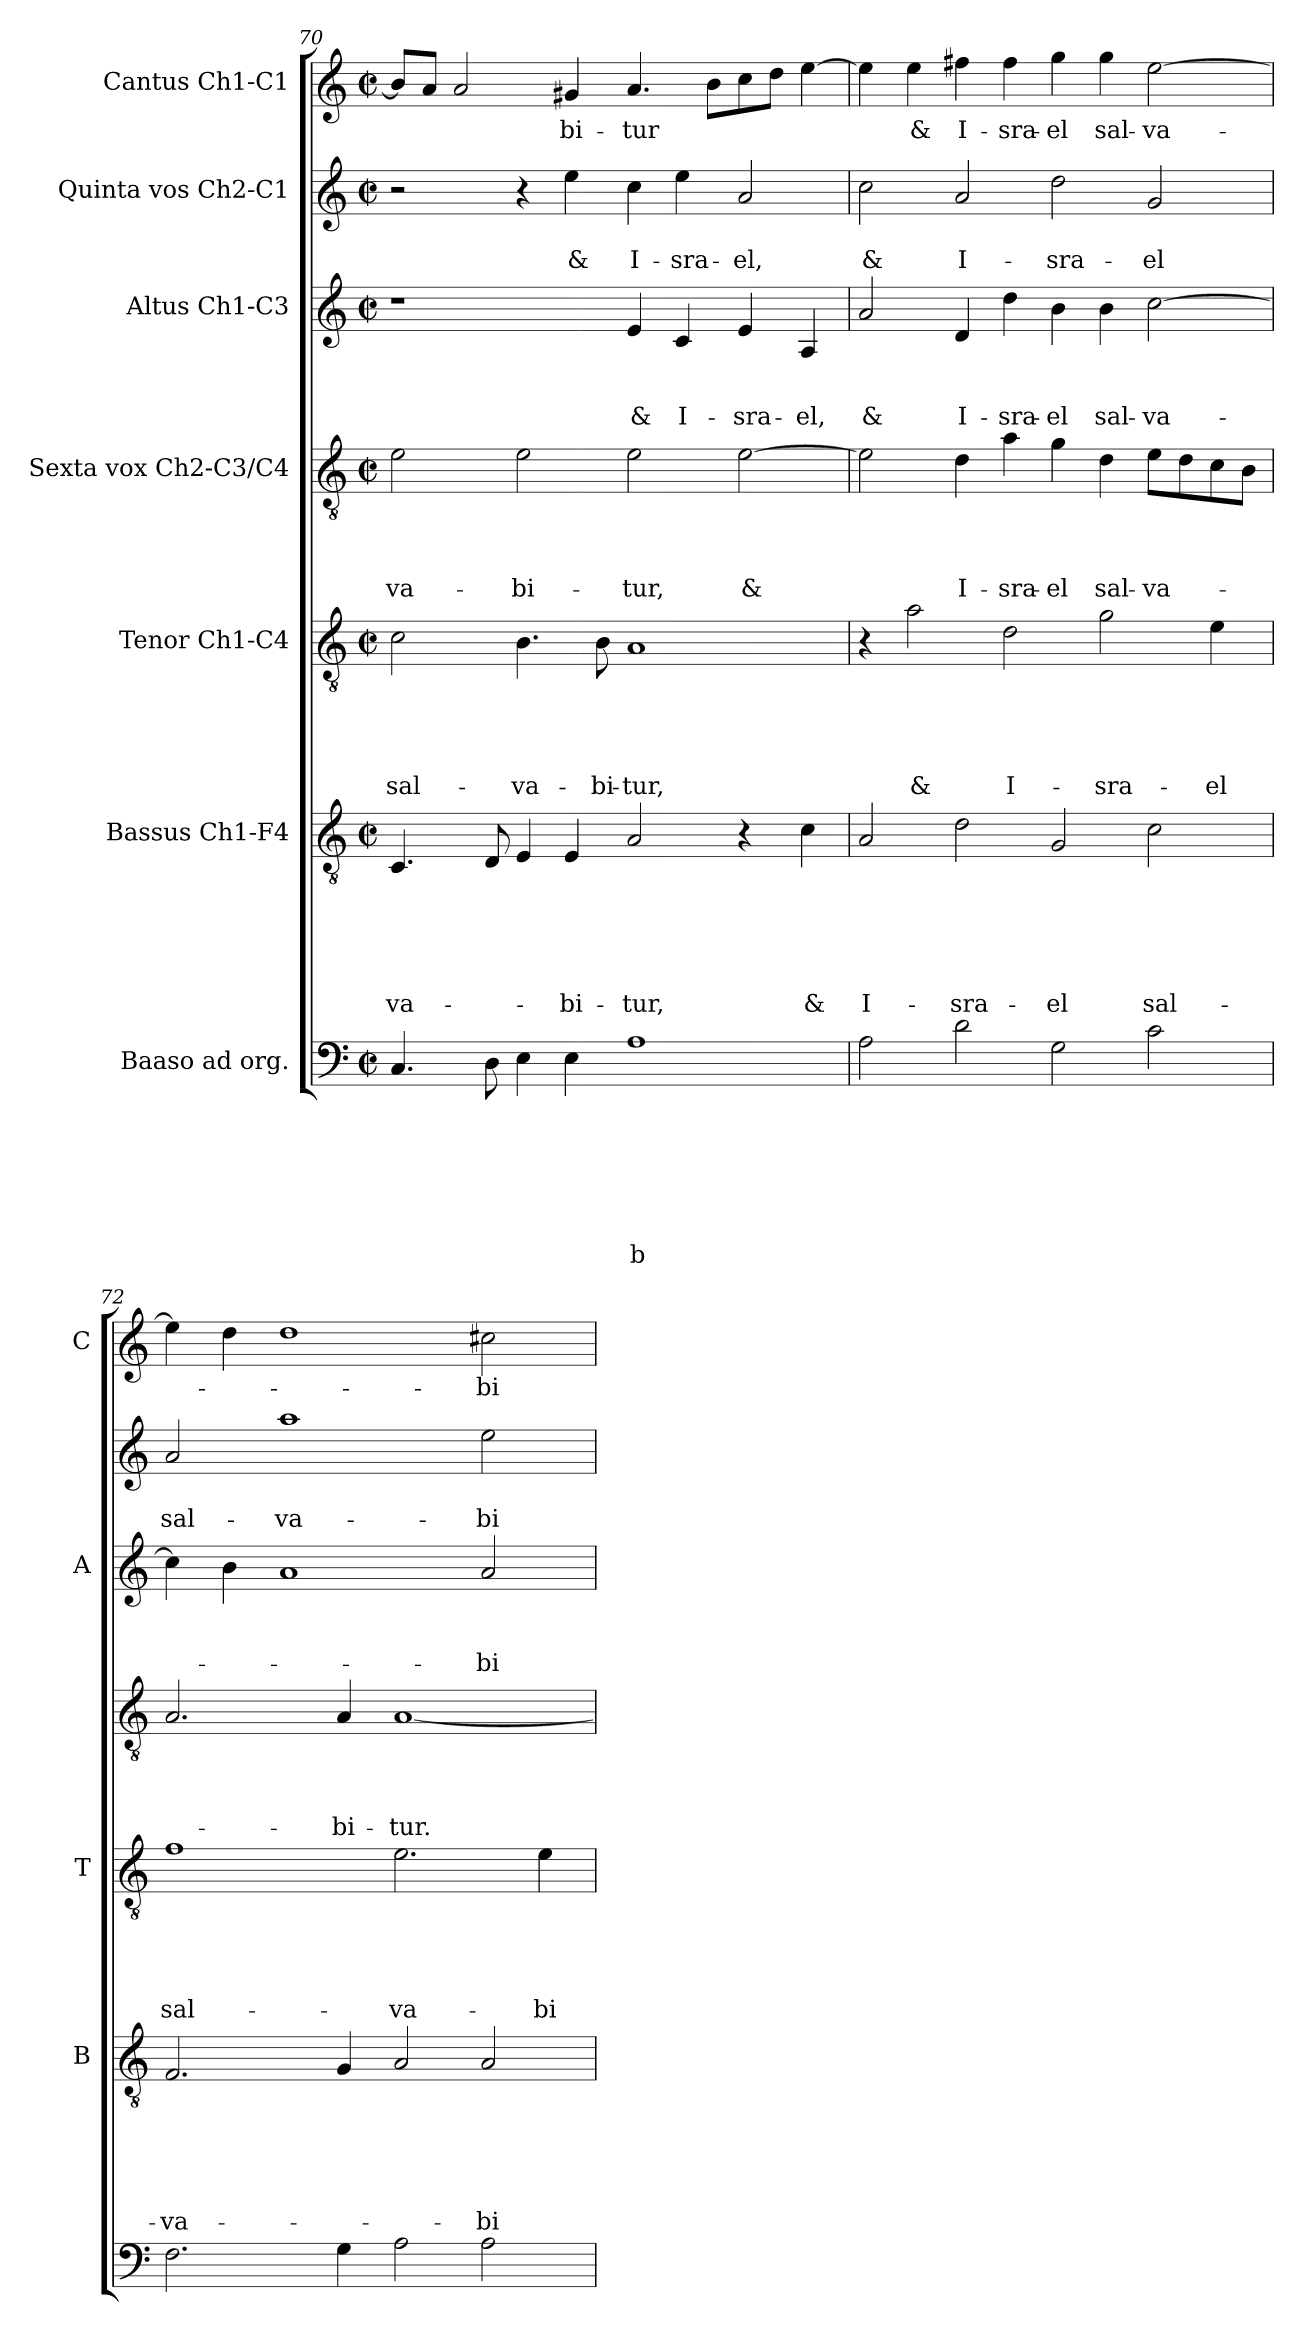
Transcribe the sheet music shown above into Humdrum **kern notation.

**kern	**text	**text	**text	**text	**text	**text	**text	**kern	**text	**text	**text	**text	**text	**text	**kern	**text	**text	**text	**text	**text	**kern	**text	**text	**text	**text	**kern	**text	**text	**text	**kern	**text	**text	**kern	**text
*part7	*part7	*part7	*part7	*part7	*part7	*part7	*part7	*part6	*part6	*part6	*part6	*part6	*part6	*part6	*part5	*part5	*part5	*part5	*part5	*part5	*part4	*part4	*part4	*part4	*part4	*part3	*part3	*part3	*part3	*part2	*part2	*part2	*part1	*part1
*staff7	*staff7	*staff7	*staff7	*staff7	*staff7	*staff7	*staff7	*staff6	*staff6	*staff6	*staff6	*staff6	*staff6	*staff6	*staff5	*staff5	*staff5	*staff5	*staff5	*staff5	*staff4	*staff4	*staff4	*staff4	*staff4	*staff3	*staff3	*staff3	*staff3	*staff2	*staff2	*staff2	*staff1	*staff1
*I"Baaso ad org.	*	*	*	*	*	*	*	*I"Bassus Ch1-F4	*	*	*	*	*	*	*I"Tenor Ch1-C4	*	*	*	*	*	*I"Sexta vox Ch2-C3/C4	*	*	*	*	*I"Altus Ch1-C3	*	*	*	*I"Quinta vos Ch2-C1	*	*	*I"Cantus Ch1-C1	*
*	*	*	*	*	*	*	*	*I'B	*	*	*	*	*	*	*I'T	*	*	*	*	*	*	*	*	*	*	*I'A	*	*	*	*	*	*	*I'C	*
!!LO:LB:g=z
*clefF4	*	*	*	*	*	*	*	*clefGv2	*	*	*	*	*	*	*clefGv2	*	*	*	*	*	*clefGv2	*	*	*	*	*clefG2	*	*	*	*clefG2	*	*	*clefG2	*
*k[]	*	*	*	*	*	*	*	*k[]	*	*	*	*	*	*	*k[]	*	*	*	*	*	*k[]	*	*	*	*	*k[]	*	*	*	*k[]	*	*	*k[]	*
*C:	*	*	*	*	*	*	*	*C:	*	*	*	*	*	*	*C:	*	*	*	*	*	*C:	*	*	*	*	*C:	*	*	*	*C:	*	*	*C:	*
*M2/2	*	*	*	*	*	*	*	*M2/2	*	*	*	*	*	*	*M2/2	*	*	*	*	*	*M2/2	*	*	*	*	*M2/2	*	*	*	*M2/2	*	*	*M2/2	*
*met(c|)	*	*	*	*	*	*	*	*met(c|)	*	*	*	*	*	*	*met(c|)	*	*	*	*	*	*met(c|)	*	*	*	*	*met(c|)	*	*	*	*met(c|)	*	*	*met(c|)	*
=70	=70	=70	=70	=70	=70	=70	=70	=70	=70	=70	=70	=70	=70	=70	=70	=70	=70	=70	=70	=70	=70	=70	=70	=70	=70	=70	=70	=70	=70	=70	=70	=70	=70	=70
!	!	!	!	!	!	!	!	!	!	!	!	!	!	!LO:LY:b	!	!	!	!	!	!LO:LY:b	!	!	!	!	!LO:LY:b	!	!	!	!	!	!	!	!	!
4.C/	.	.	.	.	.	.	.	4.C/	.	.	.	.	.	-va-	2c\	.	.	.	.	sal-	2e\	.	.	.	-va-	1r	.	.	.	2r	.	.	8b/L]	.
.	.	.	.	.	.	.	.	.	.	.	.	.	.	.	.	.	.	.	.	.	.	.	.	.	.	.	.	.	.	.	.	.	8a/J	.
.	.	.	.	.	.	.	.	.	.	.	.	.	.	.	.	.	.	.	.	.	.	.	.	.	.	.	.	.	.	.	.	.	2a/	.
8D\	.	.	.	.	.	.	.	8D/	.	.	.	.	.	.	.	.	.	.	.	.	.	.	.	.	.	.	.	.	.	.	.	.	.	.
!	!	!	!	!	!	!	!	!	!	!	!	!	!	!	!	!	!	!	!	!LO:LY:b	!	!	!	!	!LO:LY:b	!	!	!	!	!	!	!	!	!
4E\	.	.	.	.	.	.	.	4E/	.	.	.	.	.	.	4.B\	.	.	.	.	-va-	2e\	.	.	.	-bi-	.	.	.	.	4r	.	.	.	.
!	!	!	!	!	!	!	!	!	!	!	!	!	!	!LO:LY:b	!	!	!	!	!	!	!	!	!	!	!	!	!	!	!	!	!	!LO:LY:b	!	!LO:LY:b
4E\	.	.	.	.	.	.	.	4E/	.	.	.	.	.	-bi-	.	.	.	.	.	.	.	.	.	.	.	.	.	.	.	4ee\	.	&	4g#X/	-bi-
!	!	!	!	!	!	!	!	!	!	!	!	!	!	!	!	!	!	!	!	!LO:LY:b	!	!	!	!	!	!	!	!	!	!	!	!	!	!
.	.	.	.	.	.	.	.	.	.	.	.	.	.	.	8B\	.	.	.	.	-bi-	.	.	.	.	.	.	.	.	.	.	.	.	.	.
!	!	!	!	!	!	!	!LO:LY:b	!	!	!	!	!	!	!LO:LY:b	!	!	!	!	!	!LO:LY:b	!	!	!	!	!LO:LY:b	!	!	!	!LO:LY:b	!	!	!LO:LY:b	!	!LO:LY:b
1A	.	.	.	.	.	.	b	2A/	.	.	.	.	.	-tur,	1A	.	.	.	.	-tur,	2e\	.	.	.	-tur,	4e/	.	.	&	4cc\	.	I-	4.a/	-tur
!	!	!	!	!	!	!	!	!	!	!	!	!	!	!	!	!	!	!	!	!	!	!	!	!	!	!	!	!	!LO:LY:b	!	!	!LO:LY:b	!	!
.	.	.	.	.	.	.	.	.	.	.	.	.	.	.	.	.	.	.	.	.	.	.	.	.	.	4c/	.	.	I-	4ee\	.	-sra-	.	.
.	.	.	.	.	.	.	.	.	.	.	.	.	.	.	.	.	.	.	.	.	.	.	.	.	.	.	.	.	.	.	.	.	8b\L	.
!	!	!	!	!	!	!	!	!	!	!	!	!	!	!	!	!	!	!	!	!	!	!	!	!	!LO:LY:b	!	!	!	!LO:LY:b	!	!	!LO:LY:b	!	!
.	.	.	.	.	.	.	.	4r	.	.	.	.	.	.	.	.	.	.	.	.	[2e\	.	.	.	&	4e/	.	.	-sra-	2a/	.	-el,	8cc\	.
.	.	.	.	.	.	.	.	.	.	.	.	.	.	.	.	.	.	.	.	.	.	.	.	.	.	.	.	.	.	.	.	.	8dd\J	.
!	!	!	!	!	!	!	!	!	!	!	!	!	!	!LO:LY:b	!	!	!	!	!	!	!	!	!	!	!	!	!	!	!LO:LY:b	!	!	!	!	!
.	.	.	.	.	.	.	.	4c\	.	.	.	.	.	&	.	.	.	.	.	.	.	.	.	.	.	4A/	.	.	-el,	.	.	.	[4ee\	.
=71	=71	=71	=71	=71	=71	=71	=71	=71	=71	=71	=71	=71	=71	=71	=71	=71	=71	=71	=71	=71	=71	=71	=71	=71	=71	=71	=71	=71	=71	=71	=71	=71	=71	=71
!	!	!	!	!	!	!	!	!	!	!	!	!	!	!LO:LY:b	!	!	!	!	!	!	!	!	!	!	!	!	!	!	!LO:LY:b	!	!	!LO:LY:b	!	!
2A\	.	.	.	.	.	.	.	2A/	.	.	.	.	.	I-	4r	.	.	.	.	.	2e\]	.	.	.	.	2a/	.	.	&	2cc\	.	&	4ee\]	.
!	!	!	!	!	!	!	!	!	!	!	!	!	!	!	!	!	!	!	!	!LO:LY:b	!	!	!	!	!	!	!	!	!	!	!	!	!	!LO:LY:b
.	.	.	.	.	.	.	.	.	.	.	.	.	.	.	2a\	.	.	.	.	&	.	.	.	.	.	.	.	.	.	.	.	.	4ee\	&
!	!	!	!	!	!	!	!	!	!	!	!	!	!	!LO:LY:b	!	!	!	!	!	!	!	!	!	!	!LO:LY:b	!	!	!	!LO:LY:b	!	!	!LO:LY:b	!	!LO:LY:b
2d\	.	.	.	.	.	.	.	2d\	.	.	.	.	.	-sra-	.	.	.	.	.	.	4d\	.	.	.	I-	4d/	.	.	I-	2a/	.	I-	4ff#X\	I-
!	!	!	!	!	!	!	!	!	!	!	!	!	!	!	!	!	!	!	!	!LO:LY:b	!	!	!	!	!LO:LY:b	!	!	!	!LO:LY:b	!	!	!	!	!LO:LY:b
.	.	.	.	.	.	.	.	.	.	.	.	.	.	.	2d\	.	.	.	.	I-	4a\	.	.	.	-sra-	4dd\	.	.	-sra-	.	.	.	4ff#\	-sra-
!	!	!	!	!	!	!	!	!	!	!	!	!	!	!LO:LY:b	!	!	!	!	!	!	!	!	!	!	!LO:LY:b	!	!	!	!LO:LY:b	!	!	!LO:LY:b	!	!LO:LY:b
2G\	.	.	.	.	.	.	.	2G/	.	.	.	.	.	-el	.	.	.	.	.	.	4g\	.	.	.	-el	4b\	.	.	-el	2dd\	.	-sra-	4gg\	-el
!	!	!	!	!	!	!	!	!	!	!	!	!	!	!	!	!	!	!	!	!LO:LY:b	!	!	!	!	!LO:LY:b	!	!	!	!LO:LY:b	!	!	!	!	!LO:LY:b
.	.	.	.	.	.	.	.	.	.	.	.	.	.	.	2g\	.	.	.	.	-sra-	4d\	.	.	.	sal-	4b\	.	.	sal-	.	.	.	4gg\	sal-
!	!	!	!	!	!	!	!	!	!	!	!	!	!	!LO:LY:b	!	!	!	!	!	!	!	!	!	!	!LO:LY:b	!	!	!	!LO:LY:b	!	!	!LO:LY:b	!	!LO:LY:b
2c\	.	.	.	.	.	.	.	2c\	.	.	.	.	.	sal-	.	.	.	.	.	.	8e\L	.	.	.	-va-	[2cc\	.	.	-va-	2g/	.	-el	[2ee\	-va-
.	.	.	.	.	.	.	.	.	.	.	.	.	.	.	.	.	.	.	.	.	8d\	.	.	.	.	.	.	.	.	.	.	.	.	.
!	!	!	!	!	!	!	!	!	!	!	!	!	!	!	!	!	!	!	!	!LO:LY:b	!	!	!	!	!	!	!	!	!	!	!	!	!	!
.	.	.	.	.	.	.	.	.	.	.	.	.	.	.	4e\	.	.	.	.	-el	8c\	.	.	.	.	.	.	.	.	.	.	.	.	.
.	.	.	.	.	.	.	.	.	.	.	.	.	.	.	.	.	.	.	.	.	8B\J	.	.	.	.	.	.	.	.	.	.	.	.	.
=72	=72	=72	=72	=72	=72	=72	=72	=72	=72	=72	=72	=72	=72	=72	=72	=72	=72	=72	=72	=72	=72	=72	=72	=72	=72	=72	=72	=72	=72	=72	=72	=72	=72	=72
!	!	!	!	!	!	!	!	!	!	!	!	!	!	!LO:LY:b	!	!	!	!	!	!LO:LY:b	!	!	!	!	!	!	!	!	!	!	!	!LO:LY:b	!	!
2.F\	.	.	.	.	.	.	.	2.F/	.	.	.	.	.	-va-	1f	.	.	.	.	sal-	2.A/	.	.	.	.	4cc\]	.	.	.	2a/	.	sal-	4ee\]	.
.	.	.	.	.	.	.	.	.	.	.	.	.	.	.	.	.	.	.	.	.	.	.	.	.	.	4b\	.	.	.	.	.	.	4dd\	.
!	!	!	!	!	!	!	!	!	!	!	!	!	!	!	!	!	!	!	!	!	!	!	!	!	!	!	!	!	!	!	!	!LO:LY:b	!	!
.	.	.	.	.	.	.	.	.	.	.	.	.	.	.	.	.	.	.	.	.	.	.	.	.	.	1a	.	.	.	1aa	.	-va-	1dd	.
!	!	!	!	!	!	!	!	!	!	!	!	!	!	!	!	!	!	!	!	!	!	!	!	!	!LO:LY:b	!	!	!	!	!	!	!	!	!
4G\	.	.	.	.	.	.	.	4G/	.	.	.	.	.	.	.	.	.	.	.	.	4A/	.	.	.	-bi-	.	.	.	.	.	.	.	.	.
!	!	!	!	!	!	!	!	!	!	!	!	!	!	!	!	!	!	!	!	!LO:LY:b	!	!	!	!	!LO:LY:b	!	!	!	!	!	!	!	!	!
2A\	.	.	.	.	.	.	.	2A/	.	.	.	.	.	.	2.e\	.	.	.	.	-va-	[1A	.	.	.	-tur.	.	.	.	.	.	.	.	.	.
!	!	!	!	!	!	!	!	!	!	!	!	!	!	!LO:LY:b	!	!	!	!	!	!	!	!	!	!	!	!	!	!	!LO:LY:b	!	!	!LO:LY:b	!	!LO:LY:b
2A\	.	.	.	.	.	.	.	2A/	.	.	.	.	.	-bi-	.	.	.	.	.	.	.	.	.	.	.	2a/	.	.	-bi-	2ee\	.	-bi-	2cc#X\	-bi-
!	!	!	!	!	!	!	!	!	!	!	!	!	!	!	!	!	!	!	!	!LO:LY:b	!	!	!	!	!	!	!	!	!	!	!	!	!	!
.	.	.	.	.	.	.	.	.	.	.	.	.	.	.	4e\	.	.	.	.	-bi-	.	.	.	.	.	.	.	.	.	.	.	.	.	.
=	=	=	=	=	=	=	=	=	=	=	=	=	=	=	=	=	=	=	=	=	=	=	=	=	=	=	=	=	=	=	=	=	=	=
*-	*-	*-	*-	*-	*-	*-	*-	*-	*-	*-	*-	*-	*-	*-	*-	*-	*-	*-	*-	*-	*-	*-	*-	*-	*-	*-	*-	*-	*-	*-	*-	*-	*-	*-
